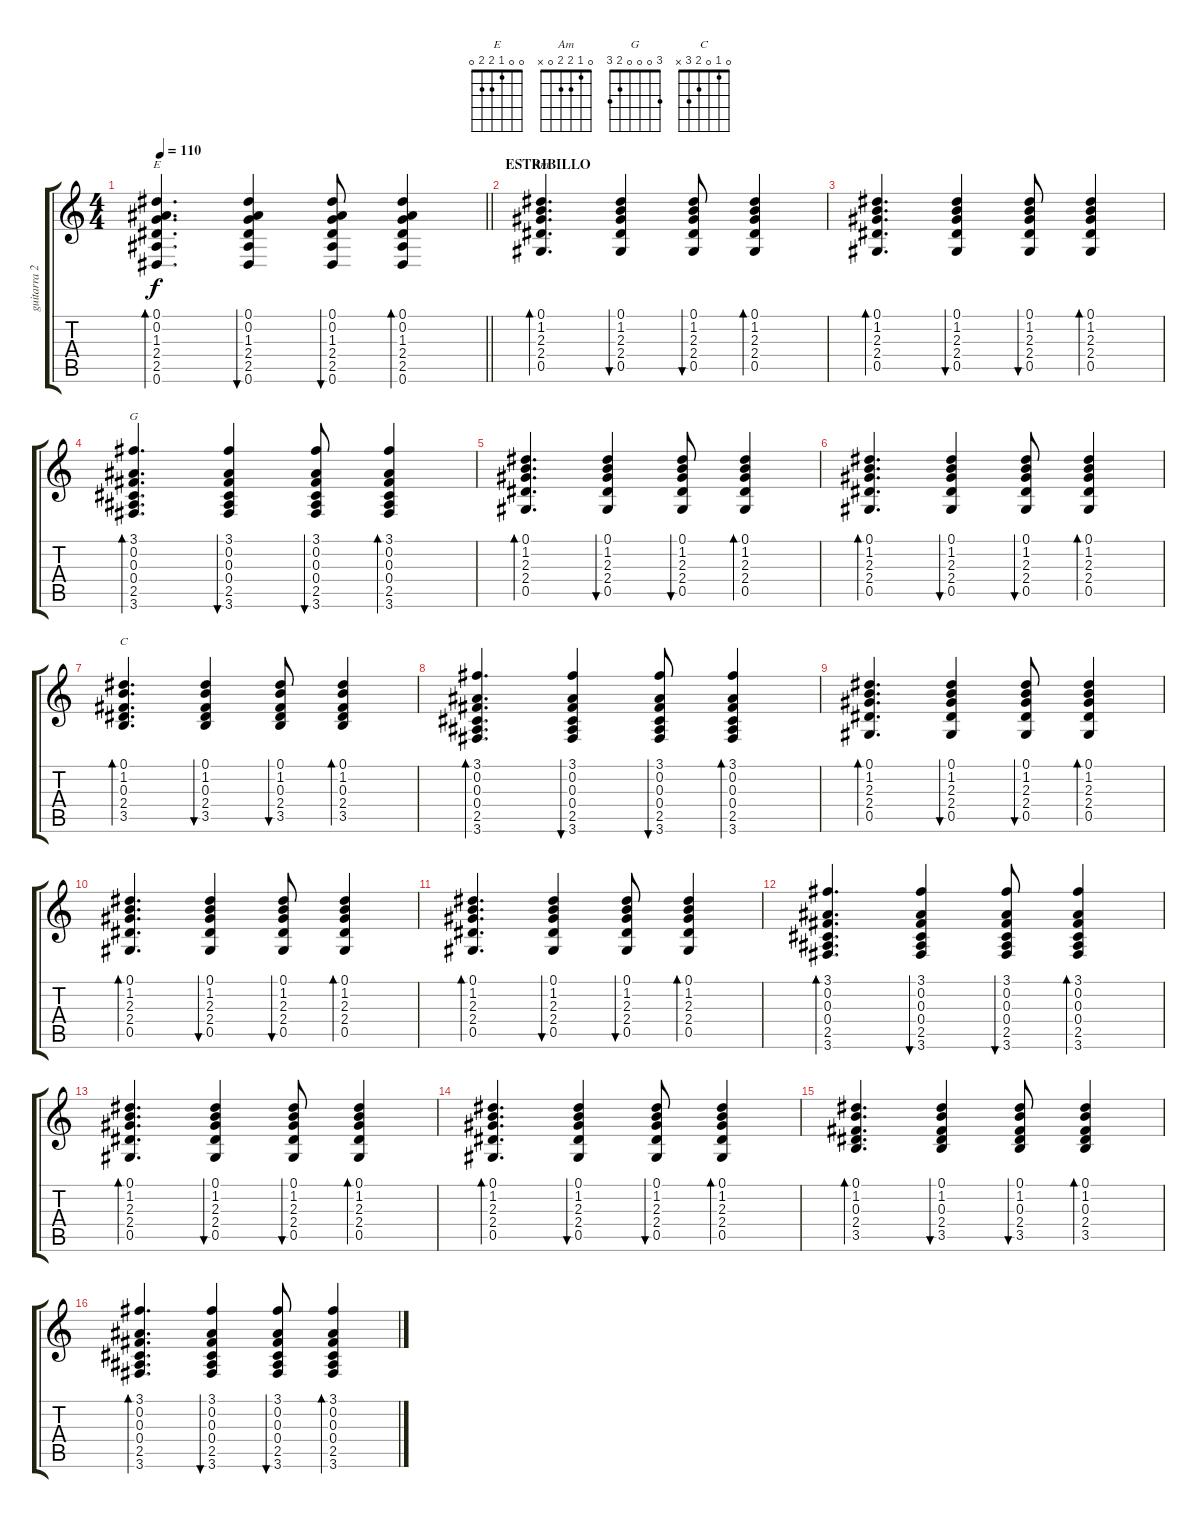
\track ("guitarra 2" "guitarra 2") {instrument acousticguitarsteel}
\staff {score tabs}
\tuning (Eb4 Bb3 Gb3 Db3 Ab2 Eb2) {hide}
\chord ("E" 0 0 1 2 2 0)
\chord ("Am" 0 1 2 2 0 x)
\chord ("G" 3 0 0 0 2 3)
\chord ("C" 0 1 0 2 3 x)
\ts (4 4)
\tempo 110
\clef g2
\barLineRight lightlight
\ks c
(0.1 0.2 1.3 2.4 2.5 0.6).4{d bd 60 ch "E" dy f} (0.1 0.2 1.3 2.4 2.5 0.6).4{bu 60} (0.1 0.2 1.3 2.4 2.5 0.6).8{bu 60} (0.1 0.2 1.3 2.4 2.5 0.6).4{bd 60} |
\section ("" "ESTRIBILLO")
(0.1 1.2 2.3 2.4 0.5).4{d bd 60 ch "Am"} (0.1 1.2 2.3 2.4 0.5).4{bu 60} (0.1 1.2 2.3 2.4 0.5).8{bu 60} (0.1 1.2 2.3 2.4 0.5).4{bd 60} |
(0.1 1.2 2.3 2.4 0.5).4{d bd 60} (0.1 1.2 2.3 2.4 0.5).4{bu 60} (0.1 1.2 2.3 2.4 0.5).8{bu 60} (0.1 1.2 2.3 2.4 0.5).4{bd 60} |
(3.1 0.2 0.3 0.4 2.5 3.6).4{d bd 60 ch "G"} (3.1 0.2 0.3 0.4 2.5 3.6).4{bu 60} (3.1 0.2 0.3 0.4 2.5 3.6).8{bu 60} (3.1 0.2 0.3 0.4 2.5 3.6).4{bd 60} |
(0.1 1.2 2.3 2.4 0.5).4{d bd 60} (0.1 1.2 2.3 2.4 0.5).4{bu 60} (0.1 1.2 2.3 2.4 0.5).8{bu 60} (0.1 1.2 2.3 2.4 0.5).4{bd 60} |
(0.1 1.2 2.3 2.4 0.5).4{d bd 60} (0.1 1.2 2.3 2.4 0.5).4{bu 60} (0.1 1.2 2.3 2.4 0.5).8{bu 60} (0.1 1.2 2.3 2.4 0.5).4{bd 60} |
(0.1 1.2 0.3 2.4 3.5).4{d bd 60 ch "C"} (0.1 1.2 0.3 2.4 3.5).4{bu 60} (0.1 1.2 0.3 2.4 3.5).8{bu 60} (0.1 1.2 0.3 2.4 3.5).4{bd 60} |
(3.1 0.2 0.3 0.4 2.5 3.6).4{d bd 60} (3.1 0.2 0.3 0.4 2.5 3.6).4{bu 60} (3.1 0.2 0.3 0.4 2.5 3.6).8{bu 60} (3.1 0.2 0.3 0.4 2.5 3.6).4{bd 60} |
(0.1 1.2 2.3 2.4 0.5).4{d bd 60} (0.1 1.2 2.3 2.4 0.5).4{bu 60} (0.1 1.2 2.3 2.4 0.5).8{bu 60} (0.1 1.2 2.3 2.4 0.5).4{bd 60} |
(0.1 1.2 2.3 2.4 0.5).4{d bd 60} (0.1 1.2 2.3 2.4 0.5).4{bu 60} (0.1 1.2 2.3 2.4 0.5).8{bu 60} (0.1 1.2 2.3 2.4 0.5).4{bd 60} |
(0.1 1.2 2.3 2.4 0.5).4{d bd 60} (0.1 1.2 2.3 2.4 0.5).4{bu 60} (0.1 1.2 2.3 2.4 0.5).8{bu 60} (0.1 1.2 2.3 2.4 0.5).4{bd 60} |
(3.1 0.2 0.3 0.4 2.5 3.6).4{d bd 60} (3.1 0.2 0.3 0.4 2.5 3.6).4{bu 60} (3.1 0.2 0.3 0.4 2.5 3.6).8{bu 60} (3.1 0.2 0.3 0.4 2.5 3.6).4{bd 60} |
(0.1 1.2 2.3 2.4 0.5).4{d bd 60} (0.1 1.2 2.3 2.4 0.5).4{bu 60} (0.1 1.2 2.3 2.4 0.5).8{bu 60} (0.1 1.2 2.3 2.4 0.5).4{bd 60} |
(0.1 1.2 2.3 2.4 0.5).4{d bd 60} (0.1 1.2 2.3 2.4 0.5).4{bu 60} (0.1 1.2 2.3 2.4 0.5).8{bu 60} (0.1 1.2 2.3 2.4 0.5).4{bd 60} |
(0.1 1.2 0.3 2.4 3.5).4{d bd 60} (0.1 1.2 0.3 2.4 3.5).4{bu 60} (0.1 1.2 0.3 2.4 3.5).8{bu 60} (0.1 1.2 0.3 2.4 3.5).4{bd 60} |
(3.1 0.2 0.3 0.4 2.5 3.6).4{d bd 60} (3.1 0.2 0.3 0.4 2.5 3.6).4{bu 60} (3.1 0.2 0.3 0.4 2.5 3.6).8{bu 60} (3.1 0.2 0.3 0.4 2.5 3.6).4{bd 60}
